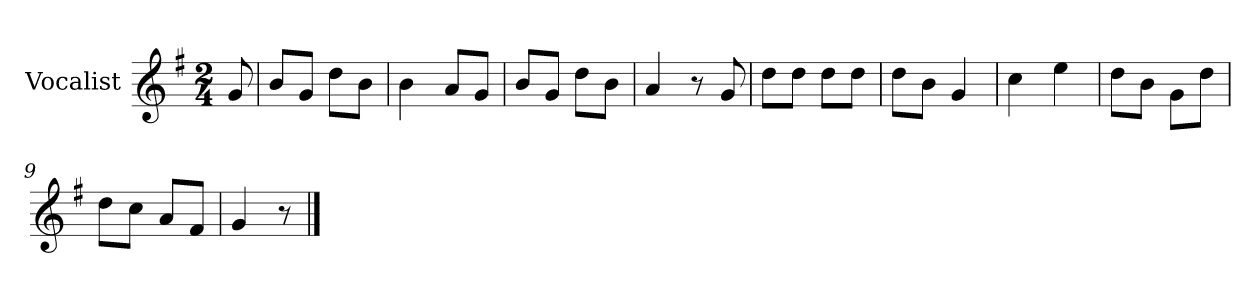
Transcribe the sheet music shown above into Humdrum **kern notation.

**kern
*part1
*staff1
*I"Vocalist
*k[f#]
*G:
*M2/4
=
8g
=1
8bL
8gJ
8ddL
8bJ
=2
4b
8aL
8gJ
=3
8bL
8gJ
8ddL
8bJ
=4
4a
8r
8g
=5
8ddL
8ddJ
8ddL
8ddJ
=6
8ddL
8bJ
4g
=7
4cc
4ee
=8
8ddL
8bJ
8gL
8ddJ
=9
8ddL
8ccJ
8aL
8f#J
=10
4g
8r
==
*-
